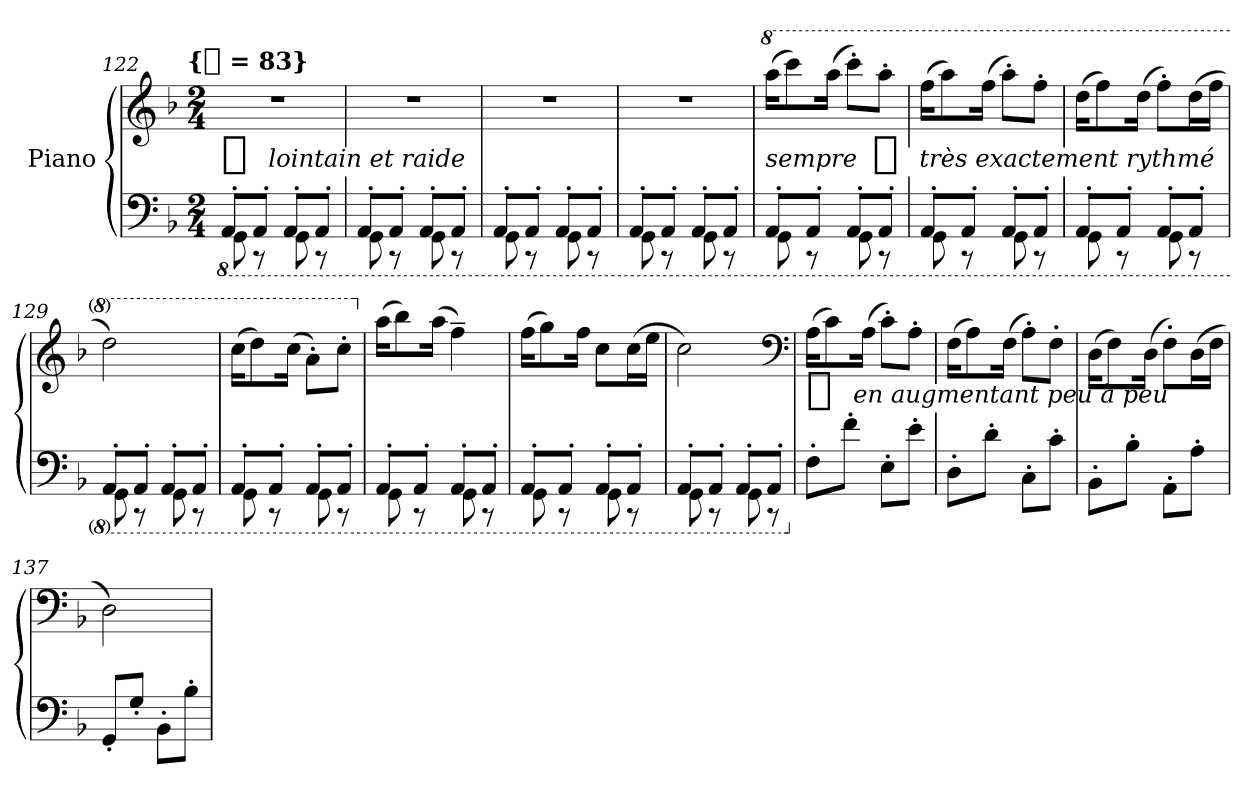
**kern	**kern	**dynam
*part1	*part1	*part1
*staff2	*staff1	*staff1/2
*I"Piano	*	*
*clefF4	*clefG2	*
*k[b-]	*k[b-]	*
*F:	*F:	*
!!LO:TX:omd:t={[quarter] = 83}
*M2/4	*M2/4	*
*MM83	*MM83	*
*8ba	*	*
=122	=122	=122
*^	*	*
!	!	!	!LO:DY:t=%s  lointain et raide
8AAA'L	8GGG	2r	pp
8AAA'J	8r	.	.
8AAA'L	8GGG	.	.
8AAA'J	8r	.	.
=123	=123	=123	=123
8AAA'L	8GGG	2r	.
8AAA'J	8r	.	.
8AAA'L	8GGG	.	.
8AAA'J	8r	.	.
=124	=124	=124	=124
8AAA'L	8GGG	2r	.
8AAA'J	8r	.	.
8AAA'L	8GGG	.	.
8AAA'J	8r	.	.
=125	=125	=125	=125
8AAA'L	8GGG	2r	.
8AAA'J	8r	.	.
8AAA'L	8GGG	.	.
8AAA'J	8r	.	.
=126	=126	=126	=126
*	*	*8va	*
!	!	!	!LO:DY:t=sempre  %s  très exactement rythmé
8AAA'L	8GGG	(16aaaKL	pp
.	.	8cccc)	.
8AAA'J	8r	.	.
.	.	(16aaaJk	.
8AAA'L	8GGG	8cccc'L)	.
8AAA'J	8r	8aaa'J	.
=127	=127	=127	=127
8AAA'L	8GGG	(16fffKL	.
.	.	8aaa)	.
8AAA'J	8r	.	.
.	.	(16fffJk	.
8AAA'L	8GGG	8aaa'L)	.
8AAA'J	8r	8fff'J	.
=128	=128	=128	=128
8AAA'L	8GGG	(16dddKL	.
.	.	8fff)	.
8AAA'J	8r	.	.
.	.	(16dddJk	.
8AAA'L	8GGG	8fff'L)	.
8AAA'J	8r	(16dddL	.
.	.	16fffJJ	.
=129	=129	=129	=129
8AAA'L	8GGG	2ddd)	.
8AAA'J	8r	.	.
8AAA'L	8GGG	.	.
8AAA'J	8r	.	.
=130	=130	=130	=130
8AAA'L	8GGG	(16cccKL	.
.	.	8ddd)	.
8AAA'J	8r	.	.
.	.	(16cccJk	.
8AAA'L	8GGG	8aa'L)	.
8AAA'J	8r	8ccc'J	.
=131	=131	=131	=131
*	*	*X8va	*
8AAA'L	8GGG	(16aaKL	.
.	.	8bb-)	.
8AAA'J	8r	.	.
.	.	(16aaJk	.
8AAA'L	8GGG	4ff~)	.
8AAA'J	8r	.	.
=132	=132	=132	=132
8AAA'L	8GGG	(16ffKL	.
.	.	8gg)	.
8AAA'J	8r	.	.
.	.	16ffJk	.
8AAA'L	8GGG	8ccL	.
8AAA'J	8r	(16ccL	.
.	.	16eeJJ	.
=133	=133	=133	=133
8AAA'L	8GGG	2cc)	.
8AAA'J	8r	.	.
8AAA'L	8GGG	.	.
8AAA'J	8r	.	.
*v	*v	*	*
*	*clefF4	*
=134	=134	=134
*X8ba	*	*
*^	*	*
!	!	!	!LO:DY:t=%s en augmentant peu à peu
*v	*v	*	*
8F'L	(16AKL	p
.	8c)	.
8f'J	.	.
.	(16AJk	.
8E'L	8c'L)	.
8e'J	8A'J	.
=135	=135	=135
8D'L	(16FKL	.
.	8A)	.
8d'J	.	.
.	(16FJk	.
8C'L	8A'L)	.
8c'J	8F'J	.
=136	=136	=136
8BB-'L	(16DKL	.
.	8F)	.
8B-'J	.	.
.	(16DJk	.
8AA'L	8F'L)	.
8A'J	(16DL	.
.	16FJJ	.
=137	=137	=137
8GG'L	2D)	.
8G'J	.	.
8BB-'L	.	.
8B-'J	.	.
=	=	=
*-	*-	*-
